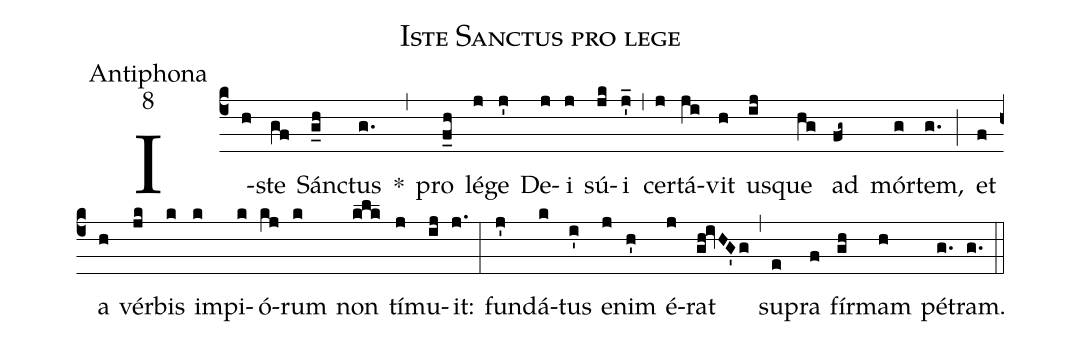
name:Iste Sanctus pro lege;
office-part:Antiphona;
mode:8;
%%
(c4) I(h)ste(gf) Sán(g_h)ctus(g.) *(,) pro(f_h) lé(j)ge(j') De(j)i(j) sú(jk)i(j'_) (,) cer(j)tá(ji)vit(h) u(ij)sque(hg) ad(fg~) mór(g)tem,(g.) (;) et(f) a(h) vér(jk)bis(k) im(k)pi(k)ó(kj)rum(k) non(klk) tí(j)mu(ij)it:(j.) (:) fun(j')dá(k)tus(i') e(j)nim(h') é(j)rat(gh!ivHG'g) (,) su(e)pra(f) fír(gh)mam(h) pé(g.)tram.(g.) (::)
